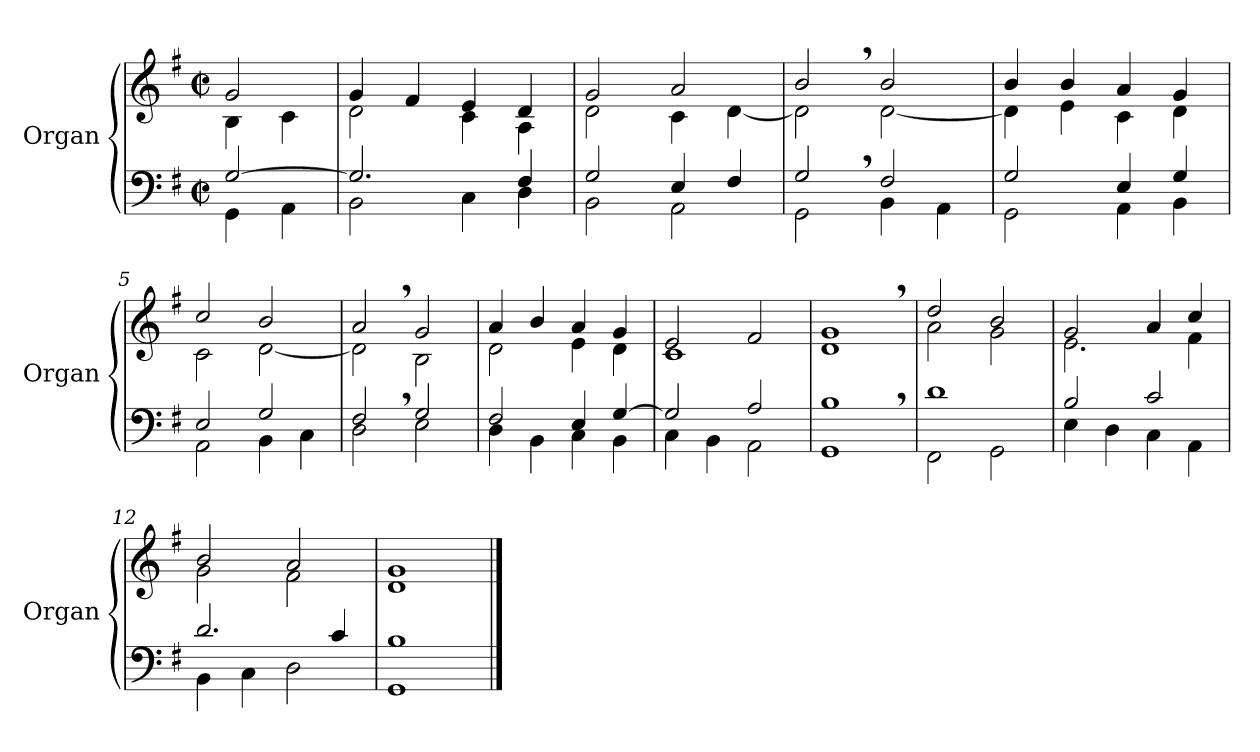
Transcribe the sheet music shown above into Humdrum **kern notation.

**kern	**kern
*part1	*part1
*staff2	*staff1
*I"Organ	*
*I'Organ	*
*clefF4	*clefG2
*k[f#]	*k[f#]
*M2/2	*M2/2
*met(c|)	*met(c|)
=	=
*^	*^
[>2G/	4GG\	2g/	4B\
.	4AA\	.	4c\
=1	=1	=1	=1
2.G/]	2BB\	4g/	2d\
.	.	4f#/	.
.	4C\	4e/	4c\
4F#/	4D\	4d/	4A\
=2	=2	=2	=2
2G/	2BB\	2g/	2d\
4E/	2AA\	2a/	4c\
4F#/	.	.	[<4d\
=3	=3	=3	=3
2G,</	2GG\	2b,>/	2d\]
2F#/	4BB\	2b/	[<2d\
.	4AA\	.	.
=4	=4	=4	=4
2G/	2GG\	4b/	4d\]
.	.	4b/	4e\
4E/	4AA\	4a/	4c\
4G/	4BB\	4g/	4d\
=5	=5	=5	=5
2E/	2AA\	2cc/	2c\
2G/	4BB\	2b/	[<2d\
.	4C\	.	.
=6	=6	=6	=6
2F#,</	2D\	2a,>/	2d\]
2G/	2E\	2g/	2B\
=7	=7	=7	=7
2F#/	4D\	4a/	2d\
.	4BB\	4b/	.
4E/	4C\	4a/	4e\
[>4G/	4BB\	4g/	4d\
=8	=8	=8	=8
2G/]	4C\	2e/	1c
.	4BB\	.	.
2A/	2AA\	2f#/	.
=9	=9	=9	=9
1B,<	1GG	1g,>	1d
=10	=10	=10	=10
1d	2FF#\	2dd/	2a\
.	2GG\	2b/	2g\
=11	=11	=11	=11
2B/	4E\	2g/	2.e\
.	4D\	.	.
2c/	4C\	4a/	.
.	4AA\	4cc/	4f#\
=12	=12	=12	=12
2.d/	4BB\	2b/	2g\
.	4C\	.	.
.	2D\	2a/	2f#\
4c/	.	.	.
=13	=13	=13	=13
1B	1GG	1g	1d
*v	*v	*	*
*	*v	*v
==	==
*-	*-
